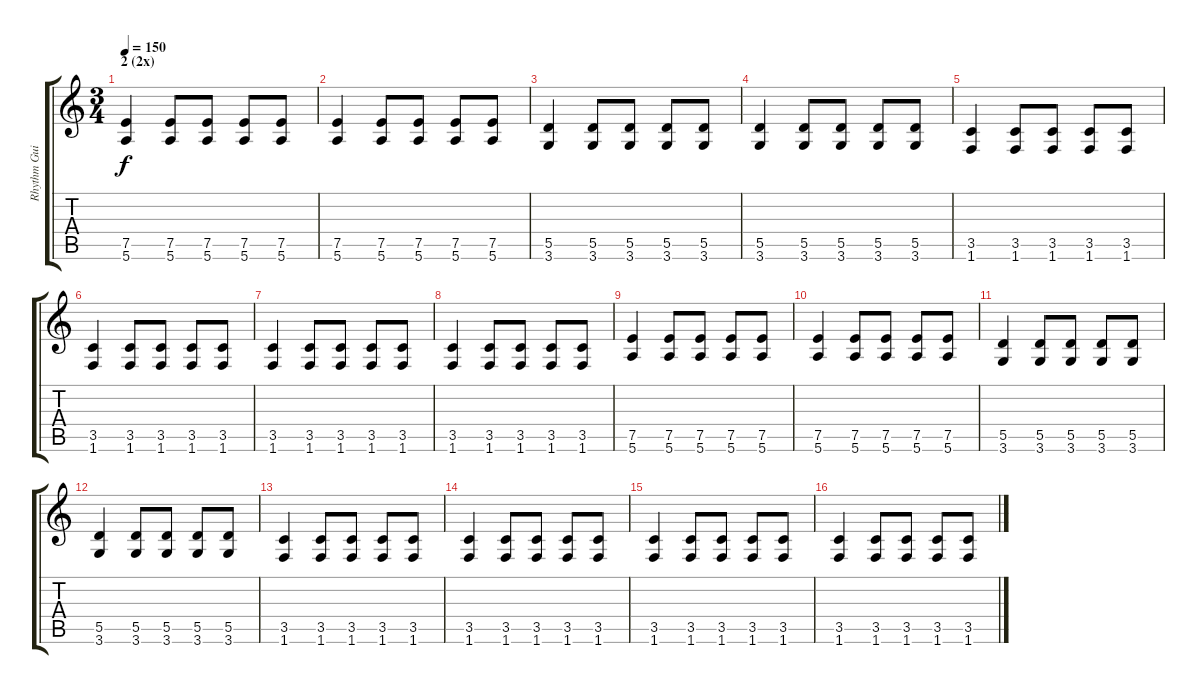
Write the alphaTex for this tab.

\track ("Rhythm Guitar" "Rhythm Gui") {instrument distortionguitar}
\staff {score tabs}
\tuning (E4 B3 G3 D3 A2 E2) {hide}
\ts (3 4)
\section ("" "2 (2x)")
\tempo 150
\clef g2
\ks c
(7.5 5.6).4{dy f} (7.5 5.6).8 (7.5 5.6).8 (7.5 5.6).8 (7.5 5.6).8 |
(7.5 5.6).4 (7.5 5.6).8 (7.5 5.6).8 (7.5 5.6).8 (7.5 5.6).8 |
(5.5 3.6).4 (5.5 3.6).8 (5.5 3.6).8 (5.5 3.6).8 (5.5 3.6).8 |
(5.5 3.6).4 (5.5 3.6).8 (5.5 3.6).8 (5.5 3.6).8 (5.5 3.6).8 |
(3.5 1.6).4 (3.5 1.6).8 (3.5 1.6).8 (3.5 1.6).8 (3.5 1.6).8 |
(3.5 1.6).4 (3.5 1.6).8 (3.5 1.6).8 (3.5 1.6).8 (3.5 1.6).8 |
(3.5 1.6).4 (3.5 1.6).8 (3.5 1.6).8 (3.5 1.6).8 (3.5 1.6).8 |
(3.5 1.6).4 (3.5 1.6).8 (3.5 1.6).8 (3.5 1.6).8 (3.5 1.6).8 |
(7.5 5.6).4 (7.5 5.6).8 (7.5 5.6).8 (7.5 5.6).8 (7.5 5.6).8 |
(7.5 5.6).4 (7.5 5.6).8 (7.5 5.6).8 (7.5 5.6).8 (7.5 5.6).8 |
(5.5 3.6).4 (5.5 3.6).8 (5.5 3.6).8 (5.5 3.6).8 (5.5 3.6).8 |
(5.5 3.6).4 (5.5 3.6).8 (5.5 3.6).8 (5.5 3.6).8 (5.5 3.6).8 |
(3.5 1.6).4 (3.5 1.6).8 (3.5 1.6).8 (3.5 1.6).8 (3.5 1.6).8 |
(3.5 1.6).4 (3.5 1.6).8 (3.5 1.6).8 (3.5 1.6).8 (3.5 1.6).8 |
(3.5 1.6).4 (3.5 1.6).8 (3.5 1.6).8 (3.5 1.6).8 (3.5 1.6).8 |
(3.5 1.6).4 (3.5 1.6).8 (3.5 1.6).8 (3.5 1.6).8 (3.5 1.6).8
